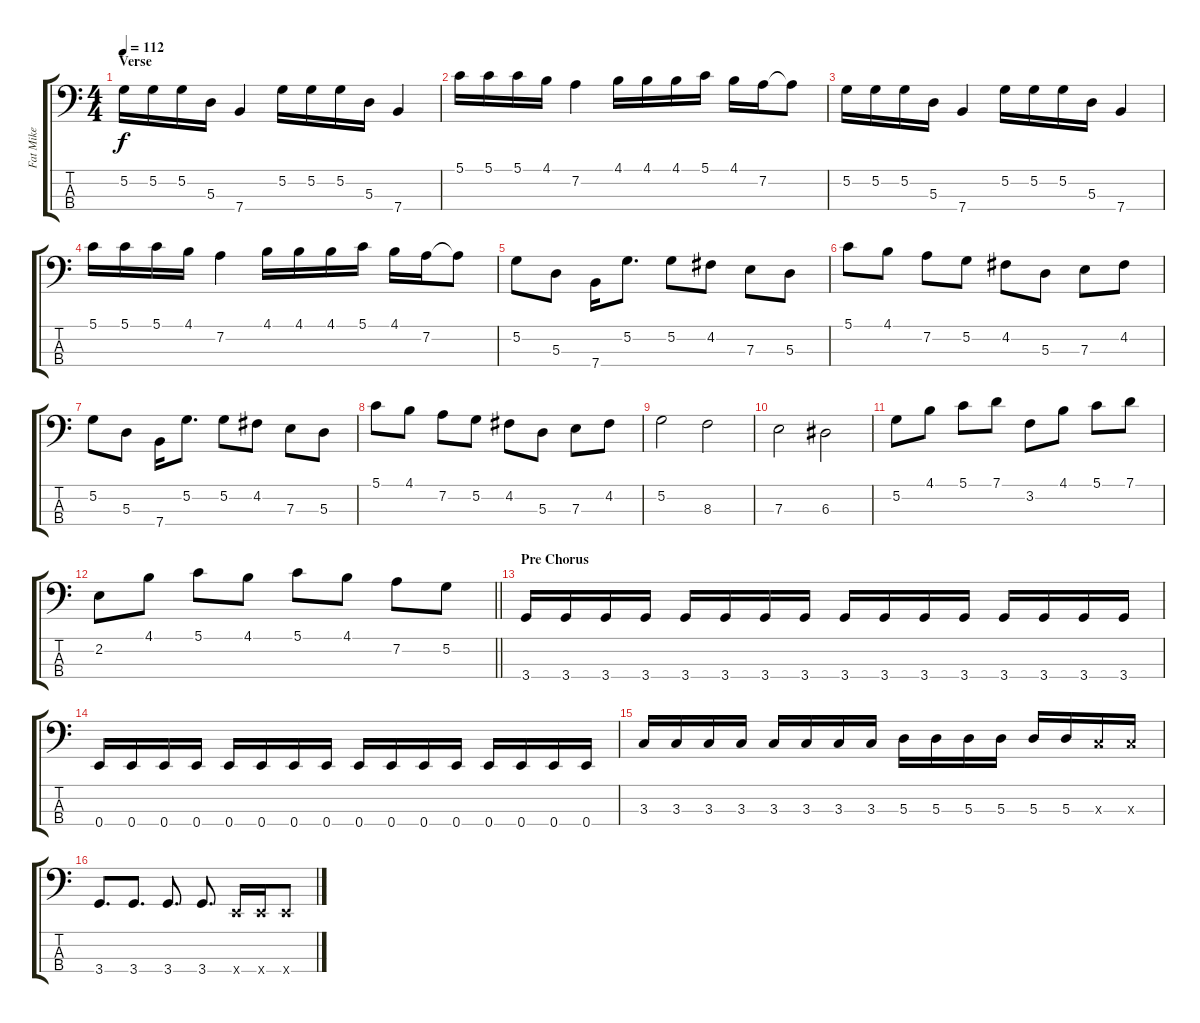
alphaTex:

\track ("Fat Mike" "Fat Mike") {instrument electricbasspick}
\staff {score tabs}
\tuning (G2 D2 A1 E1) {hide}
\ts (4 4)
\section ("" "Verse")
\tempo 112
\clef f4
\ks c
5.2.16{dy f} 5.2.16 5.2.16 5.3.16 7.4.4 5.2.16 5.2.16 5.2.16 5.3.16 7.4.4 |
5.1.16 5.1.16 5.1.16 4.1.16 7.2.4 4.1.16 4.1.16 4.1.16 5.1.16 4.1.16 7.2.16 7.2{t}.8 |
5.2.16 5.2.16 5.2.16 5.3.16 7.4.4 5.2.16 5.2.16 5.2.16 5.3.16 7.4.4 |
5.1.16 5.1.16 5.1.16 4.1.16 7.2.4 4.1.16 4.1.16 4.1.16 5.1.16 4.1.16 7.2.16 7.2{t}.8 |
5.2.8 5.3.8 7.4.16 5.2.8{d} 5.2.8 4.2.8 7.3.8 5.3.8 |
5.1.8 4.1.8 7.2.8 5.2.8 4.2.8 5.3.8 7.3.8 4.2.8 |
5.2.8 5.3.8 7.4.16 5.2.8{d} 5.2.8 4.2.8 7.3.8 5.3.8 |
5.1.8 4.1.8 7.2.8 5.2.8 4.2.8 5.3.8 7.3.8 4.2.8 |
5.2.2 8.3.2 |
7.3.2 6.3.2 |
5.2.8 4.1.8 5.1.8 7.1.8 3.2.8 4.1.8 5.1.8 7.1.8 |
\barLineRight lightlight
2.2.8 4.1.8 5.1.8 4.1.8 5.1.8 4.1.8 7.2.8 5.2.8 |
\section ("" "Pre Chorus")
3.4.16 3.4.16 3.4.16 3.4.16 3.4.16 3.4.16 3.4.16 3.4.16 3.4.16 3.4.16 3.4.16 3.4.16 3.4.16 3.4.16 3.4.16 3.4.16 |
0.4.16 0.4.16 0.4.16 0.4.16 0.4.16 0.4.16 0.4.16 0.4.16 0.4.16 0.4.16 0.4.16 0.4.16 0.4.16 0.4.16 0.4.16 0.4.16 |
3.3.16 3.3.16 3.3.16 3.3.16 3.3.16 3.3.16 3.3.16 3.3.16 5.3.16 5.3.16 5.3.16 5.3.16 5.3.16 5.3.16 3.3{x}.16 3.3{x}.16 |
3.4.8{d} 3.4.8{d} 3.4.8{d} 3.4.8{d} 0.4{x}.16 0.4{x}.16 0.4{x}.8
